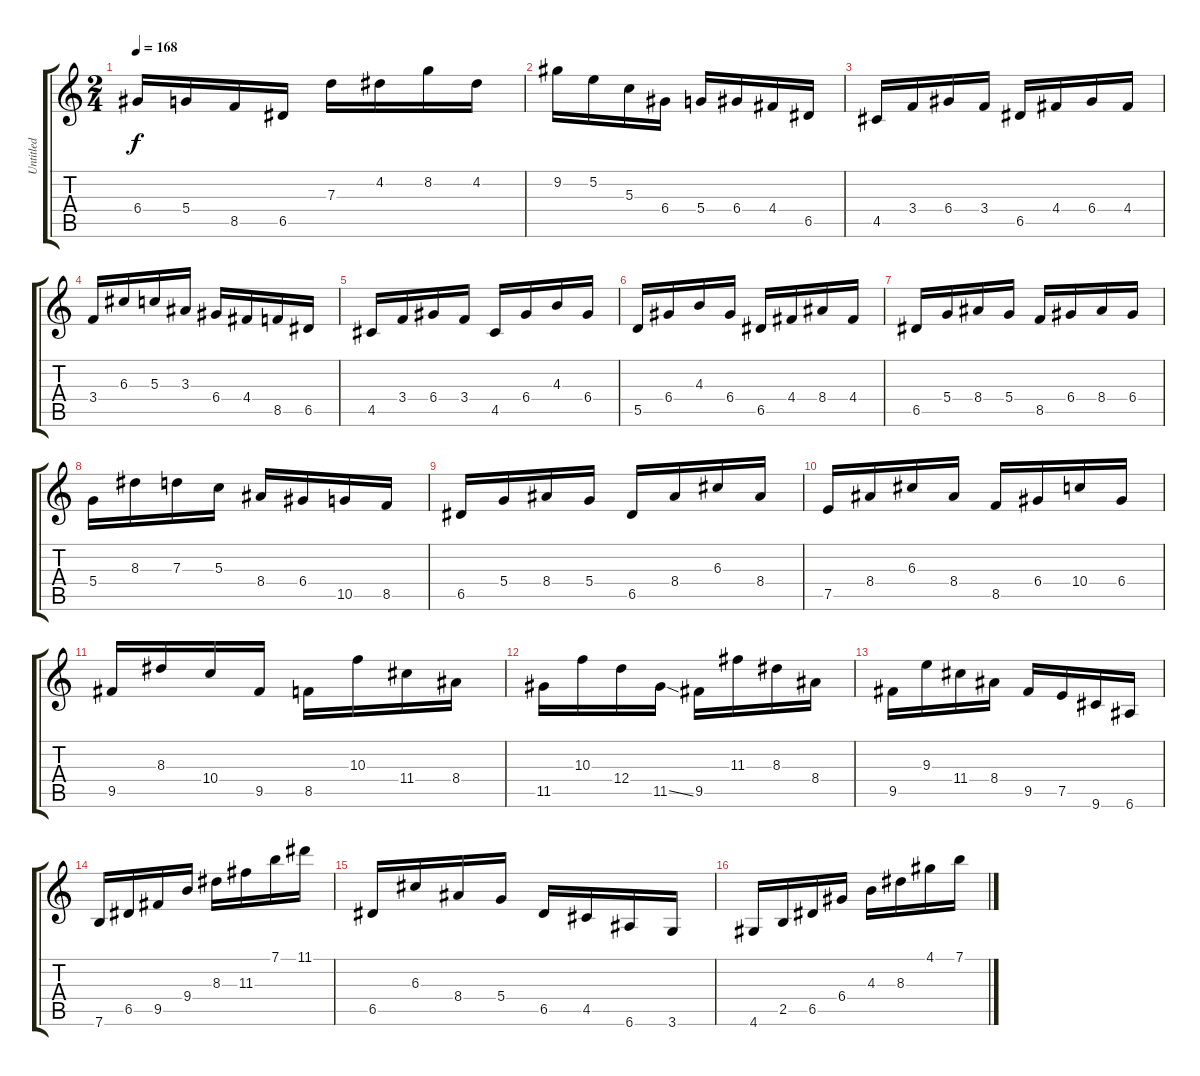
\track ("Untitled" "Untitled") {instrument acousticguitarnylon}
\staff {score tabs}
\tuning (E4 B3 G3 D3 A2 E2) {hide}
\ts (2 4)
\tempo 168
\clef g2
\ks c
6.4.16{dy f} 5.4.16 8.5.16 6.5.16 7.3.16 4.2.16 8.2.16 4.2.16 |
9.2.16 5.2.16 5.3.16 6.4.16 5.4.16 6.4.16 4.4.16 6.5.16 |
4.5.16 3.4.16 6.4.16 3.4.16 6.5.16 4.4.16 6.4.16 4.4.16 |
3.4.16 6.3.16 5.3.16 3.3.16 6.4.16 4.4.16 8.5.16 6.5.16 |
4.5.16 3.4.16 6.4.16 3.4.16 4.5.16 6.4.16 4.3.16 6.4.16 |
5.5.16 6.4.16 4.3.16 6.4.16 6.5.16 4.4.16 8.4.16 4.4.16 |
6.5.16 5.4.16 8.4.16 5.4.16 8.5.16 6.4.16 8.4.16 6.4.16 |
5.4.16 8.3.16 7.3.16 5.3.16 8.4.16 6.4.16 10.5.16 8.5.16 |
6.5.16 5.4.16 8.4.16 5.4.16 6.5.16 8.4.16 6.3.16 8.4.16 |
7.5.16 8.4.16 6.3.16 8.4.16 8.5.16 6.4.16 10.4.16 6.4.16 |
9.5.16 8.3.16 10.4.16 9.5.16 8.5.16 10.3.16 11.4.16 8.4.16 |
11.5.16 10.3.16 12.4.16 11.5{ss}.16 9.5.16 11.3.16 8.3.16 8.4.16 |
9.5.16 9.3.16 11.4.16 8.4.16 9.5.16 7.5.16 9.6.16 6.6.16 |
7.6.16 6.5.16 9.5.16 9.4.16 8.3.16 11.3.16 7.1.16 11.1.16 |
6.5.16 6.3.16 8.4.16 5.4.16 6.5.16 4.5.16 6.6.16 3.6.16 |
4.6.16 2.5.16 6.5.16 6.4.16 4.3.16 8.3.16 4.1.16 7.1.16
